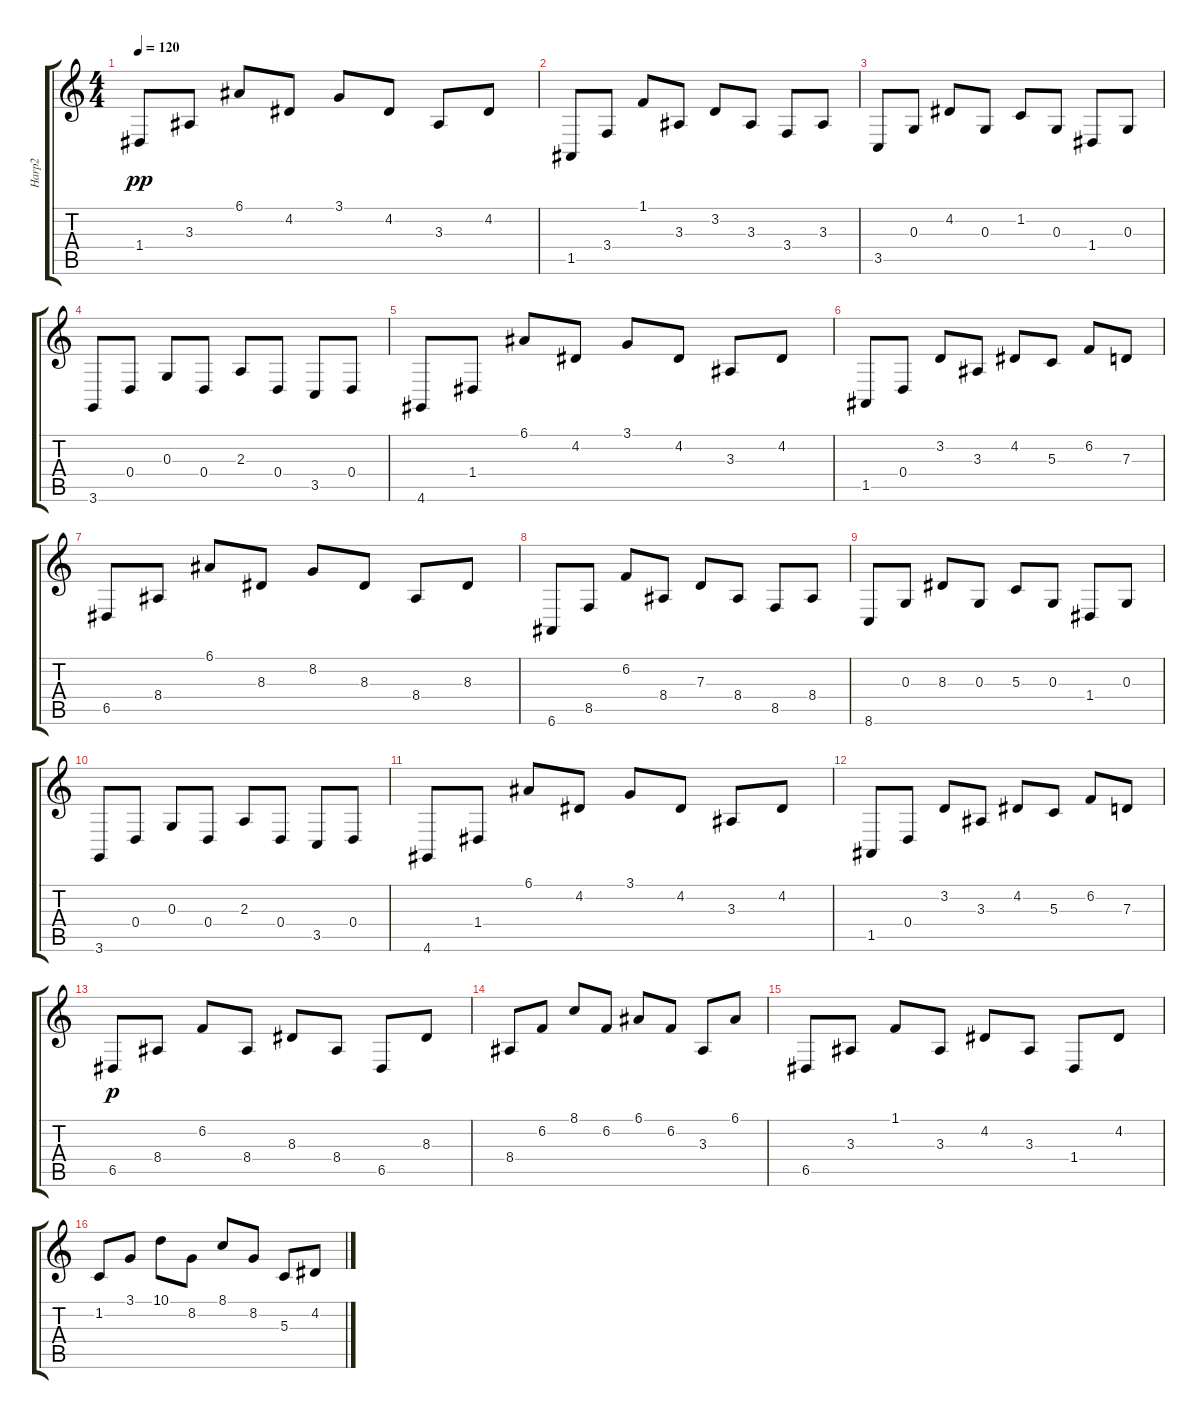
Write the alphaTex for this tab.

\track ("Harp2" "Harp2") {instrument orchestralharp}
\staff {score tabs}
\tuning (E4 B3 G3 D3 A2 E2) {hide}
\ts (4 4)
\tempo 120
\clef g2
\ks c
1.4.8{dy pp} 3.3.8 6.1.8 4.2.8 3.1.8 4.2.8 3.3.8 4.2.8 |
1.5.8 3.4.8 1.1.8 3.3.8 3.2.8 3.3.8 3.4.8 3.3.8 |
3.5.8 0.3.8 4.2.8 0.3.8 1.2.8 0.3.8 1.4.8 0.3.8 |
3.6.8 0.4.8 0.3.8 0.4.8 2.3.8 0.4.8 3.5.8 0.4.8 |
4.6.8 1.4.8 6.1.8 4.2.8 3.1.8 4.2.8 3.3.8 4.2.8 |
1.5.8 0.4.8 3.2.8 3.3.8 4.2.8 5.3.8 6.2.8 7.3.8 |
6.5.8 8.4.8 6.1.8 8.3.8 8.2.8 8.3.8 8.4.8 8.3.8 |
6.6.8 8.5.8 6.2.8 8.4.8 7.3.8 8.4.8 8.5.8 8.4.8 |
8.6.8 0.3.8 8.3.8 0.3.8 5.3.8 0.3.8 1.4.8 0.3.8 |
3.6.8 0.4.8 0.3.8 0.4.8 2.3.8 0.4.8 3.5.8 0.4.8 |
4.6.8 1.4.8 6.1.8 4.2.8 3.1.8 4.2.8 3.3.8 4.2.8 |
1.5.8 0.4.8 3.2.8 3.3.8 4.2.8 5.3.8 6.2.8 7.3.8 |
6.5.8{dy p} 8.4.8 6.2.8 8.4.8 8.3.8 8.4.8 6.5.8 8.3.8 |
8.4.8 6.2.8 8.1.8 6.2.8 6.1.8 6.2.8 3.3.8 6.1.8 |
6.5.8 3.3.8 1.1.8 3.3.8 4.2.8 3.3.8 1.4.8 4.2.8 |
1.2.8 3.1.8 10.1.8 8.2.8 8.1.8 8.2.8 5.3.8 4.2.8
